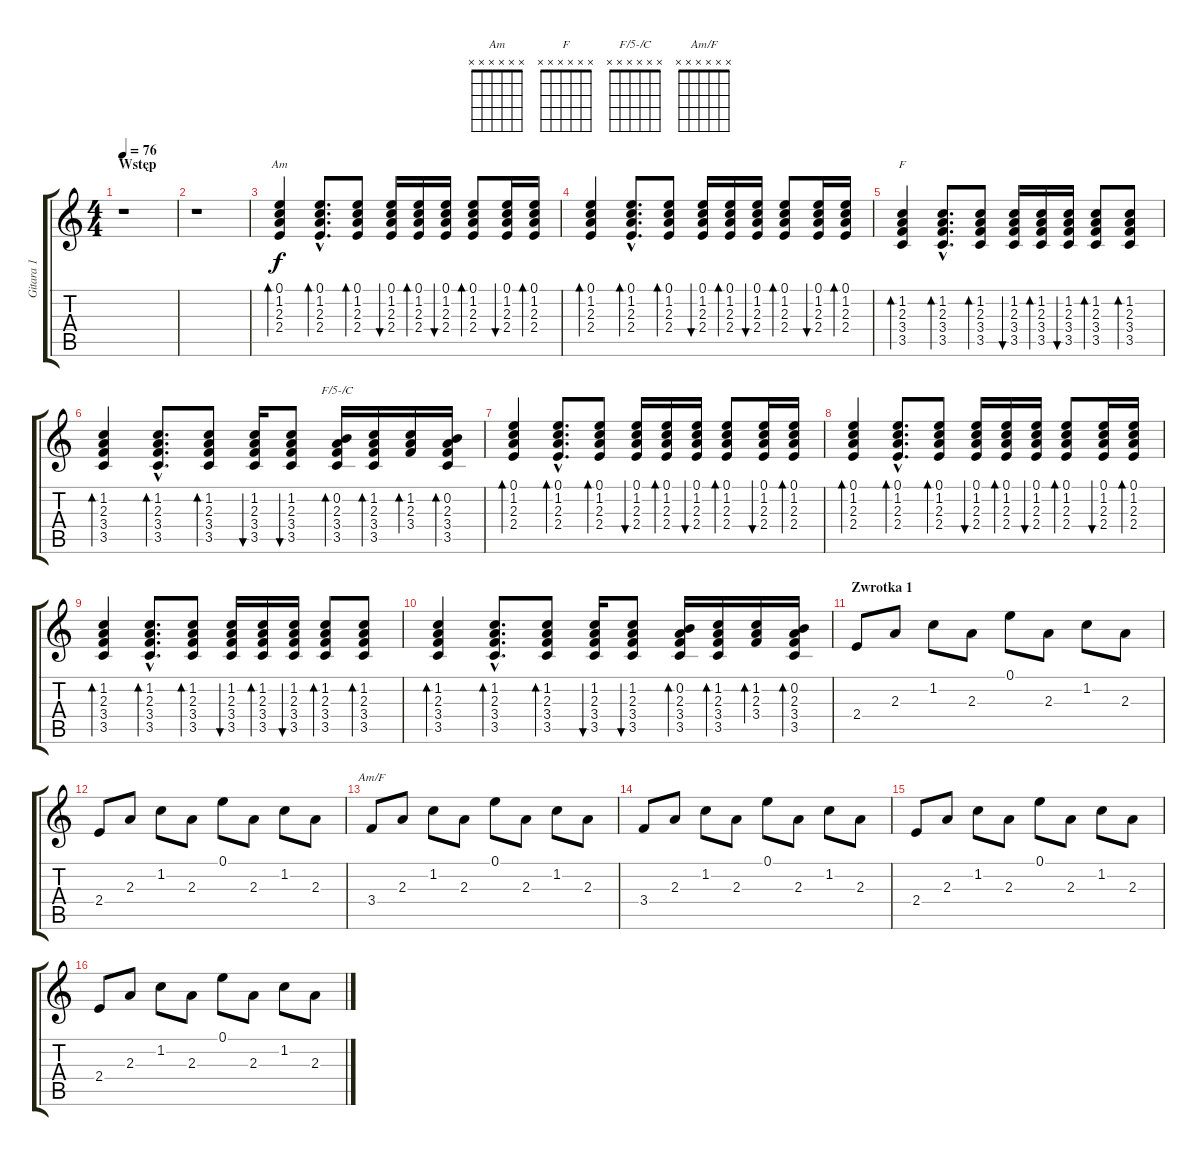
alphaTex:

\track ("Gitara 1" "Gitara 1") {instrument acousticguitarsteel}
\staff {score tabs}
\tuning (E4 B3 G3 D3 A2 E2) {hide}
\chord ("Am" x x x x x x)
\chord ("F" x x x x x x)
\chord ("F/5-/C" x x x x x x)
\chord ("Am/F" x x x x x x)
\ts (4 4)
\section ("" "Wstęp")
\tempo 76
\clef g2
\ks c
r.1{dy f instrument acousticguitarsteel} |
r.1 |
(0.1 1.2 2.3 2.4).4{bd 60 ch "Am"} (0.1{hac} 1.2{hac} 2.3{hac} 2.4{hac}).8{d bd 60} (0.1 1.2 2.3 2.4).8{bd 60} (0.1 1.2 2.3 2.4).16{bu 60} (0.1 1.2 2.3 2.4).16{bd 60} (0.1 1.2 2.3 2.4).16{bu 60} (0.1 1.2 2.3 2.4).8{bd 60} (0.1 1.2 2.3 2.4).16{bu 60} (0.1 1.2 2.3 2.4).16{bd 60} |
(0.1 1.2 2.3 2.4).4{bd 60} (0.1{hac} 1.2{hac} 2.3{hac} 2.4{hac}).8{d bd 60} (0.1 1.2 2.3 2.4).8{bd 60} (0.1 1.2 2.3 2.4).16{bu 60} (0.1 1.2 2.3 2.4).16{bd 60} (0.1 1.2 2.3 2.4).16{bu 60} (0.1 1.2 2.3 2.4).8{bd 60} (0.1 1.2 2.3 2.4).16{bu 60} (0.1 1.2 2.3 2.4).16{bd 60} |
(1.2 2.3 3.4 3.5).4{bd 60 ch "F"} (1.2{hac} 2.3{hac} 3.4{hac} 3.5{hac}).8{d bd 60} (1.2 2.3 3.4 3.5).8{bd 60} (1.2 2.3 3.4 3.5).16{bu 60} (1.2 2.3 3.4 3.5).16{bd 60} (1.2 2.3 3.4 3.5).16{bu 60} (1.2 2.3 3.4 3.5).8{bd 60} (1.2 2.3 3.4 3.5).8{bd 60} |
(1.2 2.3 3.4 3.5).4{bd 60} (1.2{hac} 2.3{hac} 3.4{hac} 3.5{hac}).8{d bd 60} (1.2 2.3 3.4 3.5).8{bd 60} (1.2 2.3 3.4 3.5).16{bu 60} (1.2 2.3 3.4 3.5).8{bu 60} (0.2 2.3 3.4 3.5).16{bd 60 ch "F/5-/C"} (1.2 2.3 3.4 3.5).16{bd 60} (1.2 2.3 3.4).16{bd 60} (0.2 2.3 3.4 3.5).16{bd 60} |
(0.1 1.2 2.3 2.4).4{bd 60} (0.1{hac} 1.2{hac} 2.3{hac} 2.4{hac}).8{d bd 60} (0.1 1.2 2.3 2.4).8{bd 60} (0.1 1.2 2.3 2.4).16{bu 60} (0.1 1.2 2.3 2.4).16{bd 60} (0.1 1.2 2.3 2.4).16{bu 60} (0.1 1.2 2.3 2.4).8{bd 60} (0.1 1.2 2.3 2.4).16{bu 60} (0.1 1.2 2.3 2.4).16{bd 60} |
(0.1 1.2 2.3 2.4).4{bd 60} (0.1{hac} 1.2{hac} 2.3{hac} 2.4{hac}).8{d bd 60} (0.1 1.2 2.3 2.4).8{bd 60} (0.1 1.2 2.3 2.4).16{bu 60} (0.1 1.2 2.3 2.4).16{bd 60} (0.1 1.2 2.3 2.4).16{bu 60} (0.1 1.2 2.3 2.4).8{bd 60} (0.1 1.2 2.3 2.4).16{bu 60} (0.1 1.2 2.3 2.4).16{bd 60} |
(1.2 2.3 3.4 3.5).4{bd 60} (1.2{hac} 2.3{hac} 3.4{hac} 3.5{hac}).8{d bd 60} (1.2 2.3 3.4 3.5).8{bd 60} (1.2 2.3 3.4 3.5).16{bu 60} (1.2 2.3 3.4 3.5).16{bd 60} (1.2 2.3 3.4 3.5).16{bu 60} (1.2 2.3 3.4 3.5).8{bd 60} (1.2 2.3 3.4 3.5).8{bd 60} |
(1.2 2.3 3.4 3.5).4{bd 60} (1.2{hac} 2.3{hac} 3.4{hac} 3.5{hac}).8{d bd 60} (1.2 2.3 3.4 3.5).8{bd 60} (1.2 2.3 3.4 3.5).16{bu 60} (1.2 2.3 3.4 3.5).8{bu 60} (0.2 2.3 3.4 3.5).16{bd 60} (1.2 2.3 3.4 3.5).16{bd 60} (1.2 2.3 3.4).16{bd 60} (0.2 2.3 3.4 3.5).16{bd 60} |
\section ("" "Zwrotka 1")
2.4.8 2.3.8 1.2.8 2.3.8 0.1.8 2.3.8 1.2.8 2.3.8 |
2.4.8 2.3.8 1.2.8 2.3.8 0.1.8 2.3.8 1.2.8 2.3.8 |
3.4.8{ch "Am/F"} 2.3.8 1.2.8 2.3.8 0.1.8 2.3.8 1.2.8 2.3.8 |
3.4.8 2.3.8 1.2.8 2.3.8 0.1.8 2.3.8 1.2.8 2.3.8 |
2.4.8 2.3.8 1.2.8 2.3.8 0.1.8 2.3.8 1.2.8 2.3.8 |
2.4.8 2.3.8 1.2.8 2.3.8 0.1.8 2.3.8 1.2.8 2.3.8
